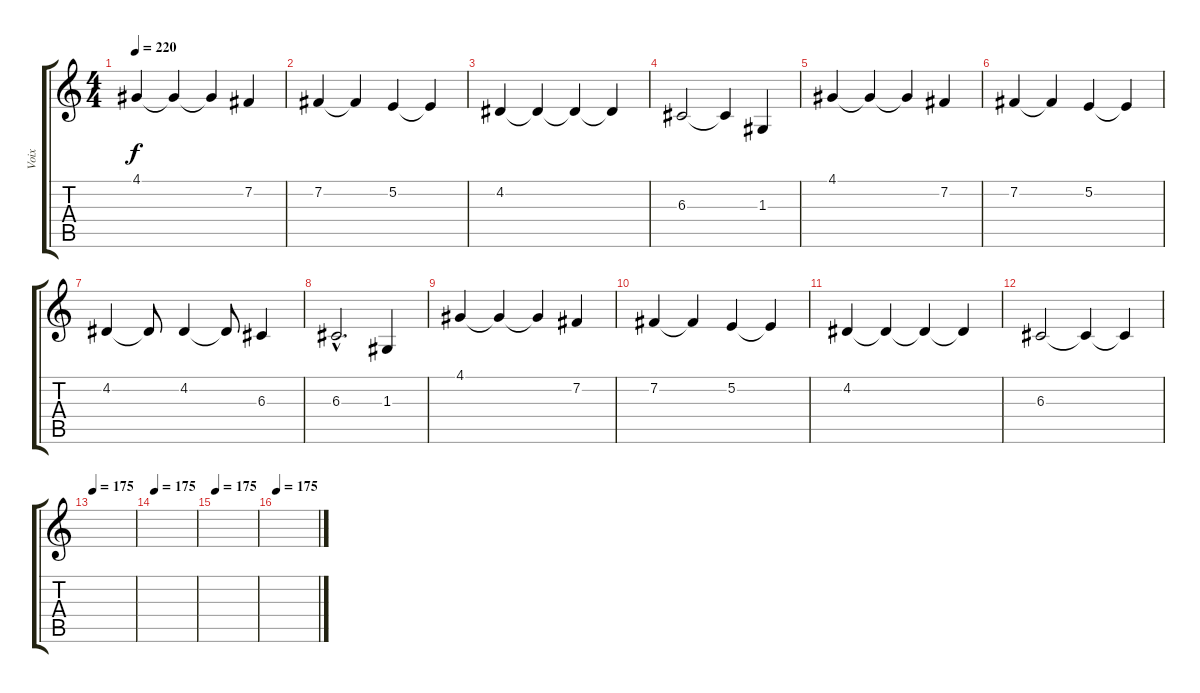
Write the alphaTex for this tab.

\track ("Voix" "Voix") {instrument lead6voice}
\staff {score tabs}
\tuning (E4 B3 G3 D3 A2 E2) {hide}
\ts (4 4)
\tempo 220
\clef g2
\ks c
4.1.4{dy f} 4.1{t}.4 4.1{t}.4 7.2.4 |
7.2.4 7.2{t}.4 5.2.4 5.2{t}.4 |
4.2.4 4.2{t}.4 4.2{t}.4 4.2{t}.4 |
6.3.2 6.3{t}.4 1.3.4 |
4.1.4 4.1{t}.4 4.1{t}.4 7.2.4 |
7.2.4 7.2{t}.4 5.2.4 5.2{t}.4 |
4.2.4 4.2{t}.8 4.2.4 4.2{t}.8 6.3.4 |
6.3{hac}.2{d} 1.3.4 |
4.1.4 4.1{t}.4 4.1{t}.4 7.2.4 |
7.2.4 7.2{t}.4 5.2.4 5.2{t}.4 |
4.2.4 4.2{t}.4 4.2{t}.4 4.2{t}.4 |
6.3.2 6.3{t}.4 6.3{t}.4 |
\tempo 180
\tempo 175
|
\tempo 175
|
\tempo 175
|
\tempo 175
